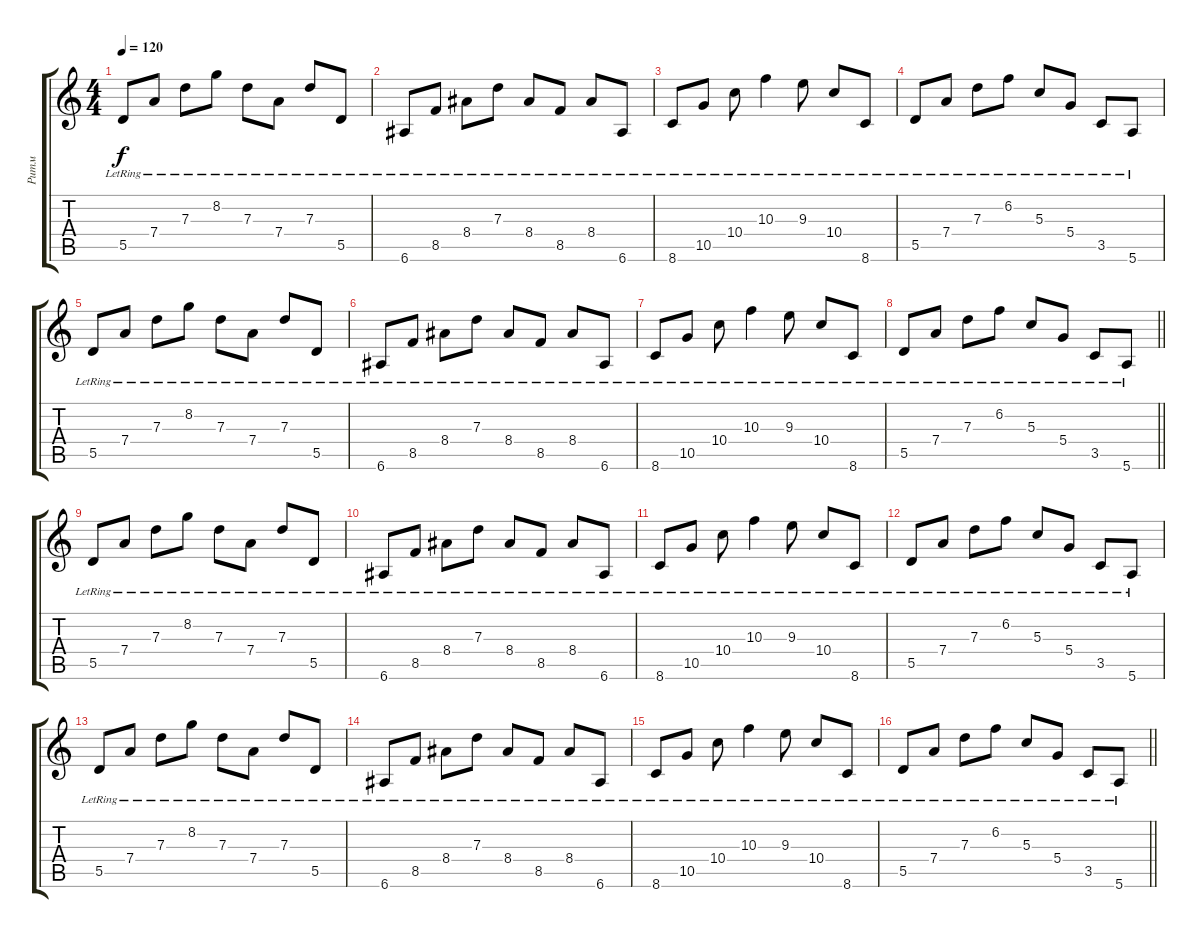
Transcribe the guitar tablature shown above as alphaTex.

\track ("Ритм" "Ритм") {instrument electricguitarclean}
\staff {score tabs}
\tuning (E4 B3 G3 D3 A2 E2) {hide}
\ts (4 4)
\section ("" "")
\tempo 120
\clef g2
\ks c
5.5{lr}.8{dy f} 7.4{lr}.8 7.3{lr}.8 8.2{lr}.8 7.3{lr}.8 7.4{lr}.8 7.3{lr}.8 5.5{lr}.8 |
6.6{lr}.8 8.5{lr}.8 8.4{lr}.8 7.3{lr}.8 8.4{lr}.8 8.5{lr}.8 8.4{lr}.8 6.6{lr}.8 |
8.6{lr}.8 10.5{lr}.8 10.4{lr}.8 10.3{lr}.4 9.3{lr}.8 10.4{lr}.8 8.6{lr}.8 |
5.5{lr}.8 7.4{lr}.8 7.3{lr}.8 6.2{lr}.8 5.3{lr}.8 5.4{lr}.8 3.5{lr}.8 5.6{lr}.8 |
5.5{lr}.8 7.4{lr}.8 7.3{lr}.8 8.2{lr}.8 7.3{lr}.8 7.4{lr}.8 7.3{lr}.8 5.5{lr}.8 |
6.6{lr}.8 8.5{lr}.8 8.4{lr}.8 7.3{lr}.8 8.4{lr}.8 8.5{lr}.8 8.4{lr}.8 6.6{lr}.8 |
8.6{lr}.8 10.5{lr}.8 10.4{lr}.8 10.3{lr}.4 9.3{lr}.8 10.4{lr}.8 8.6{lr}.8 |
\barLineRight lightlight
5.5{lr}.8 7.4{lr}.8 7.3{lr}.8 6.2{lr}.8 5.3{lr}.8 5.4{lr}.8 3.5{lr}.8 5.6{lr}.8 |
\section ("" "")
5.5{lr}.8 7.4{lr}.8 7.3{lr}.8 8.2{lr}.8 7.3{lr}.8 7.4{lr}.8 7.3{lr}.8 5.5{lr}.8 |
6.6{lr}.8 8.5{lr}.8 8.4{lr}.8 7.3{lr}.8 8.4{lr}.8 8.5{lr}.8 8.4{lr}.8 6.6{lr}.8 |
8.6{lr}.8 10.5{lr}.8 10.4{lr}.8 10.3{lr}.4 9.3{lr}.8 10.4{lr}.8 8.6{lr}.8 |
5.5{lr}.8 7.4{lr}.8 7.3{lr}.8 6.2{lr}.8 5.3{lr}.8 5.4{lr}.8 3.5{lr}.8 5.6{lr}.8 |
5.5{lr}.8 7.4{lr}.8 7.3{lr}.8 8.2{lr}.8 7.3{lr}.8 7.4{lr}.8 7.3{lr}.8 5.5{lr}.8 |
6.6{lr}.8 8.5{lr}.8 8.4{lr}.8 7.3{lr}.8 8.4{lr}.8 8.5{lr}.8 8.4{lr}.8 6.6{lr}.8 |
8.6{lr}.8 10.5{lr}.8 10.4{lr}.8 10.3{lr}.4 9.3{lr}.8 10.4{lr}.8 8.6{lr}.8 |
\barLineRight lightlight
5.5{lr}.8 7.4{lr}.8 7.3{lr}.8 6.2{lr}.8 5.3{lr}.8 5.4{lr}.8 3.5{lr}.8 5.6{lr}.8
